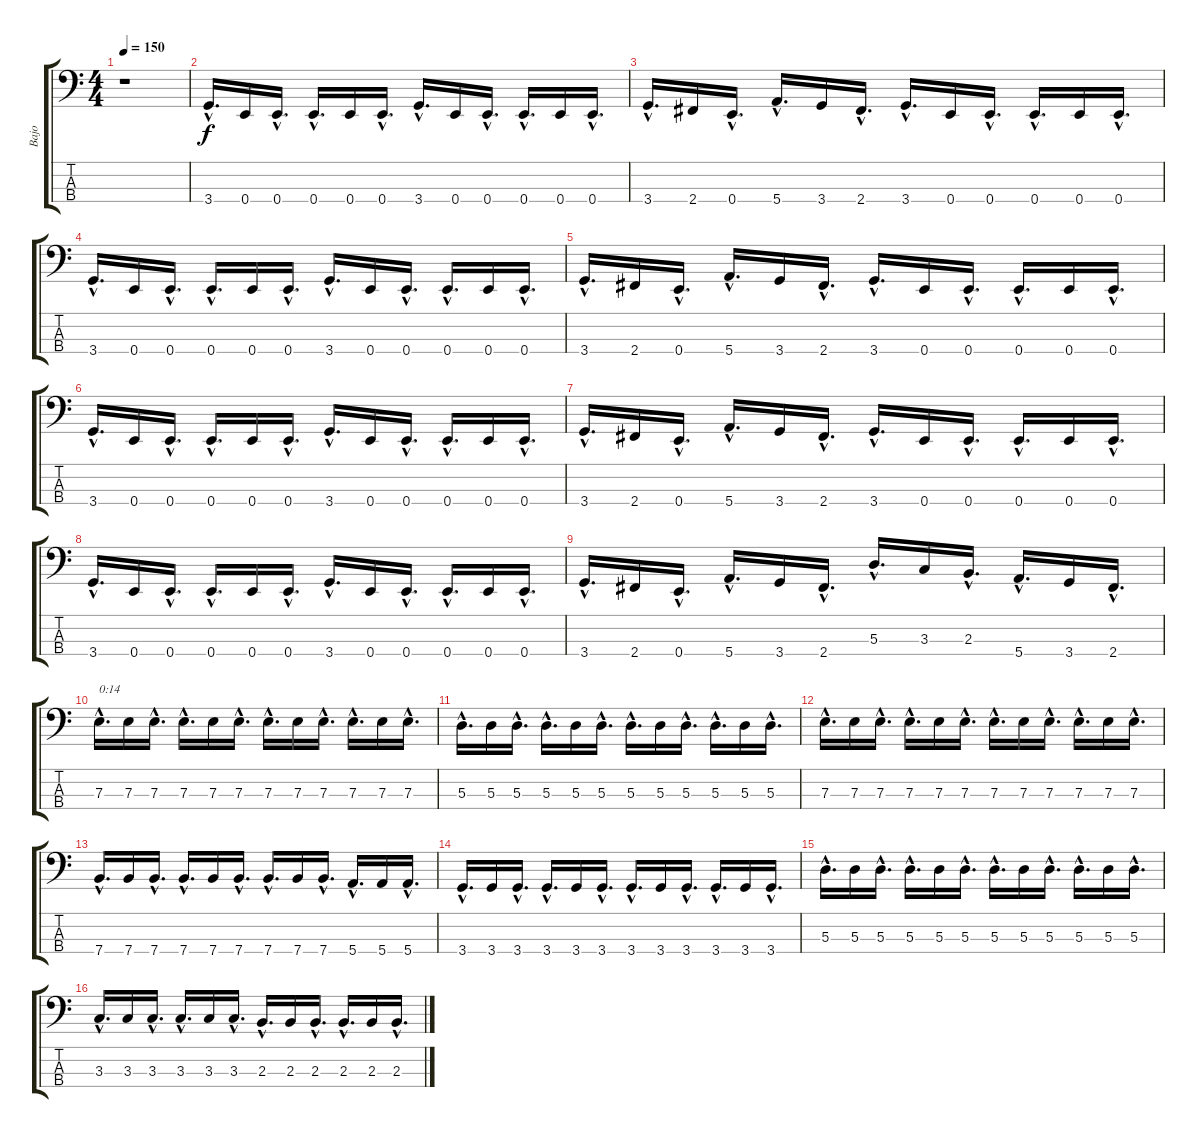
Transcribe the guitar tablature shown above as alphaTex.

\track ("Bajo" "Bajo") {instrument electricbassfinger}
\staff {score tabs}
\tuning (G2 D2 A1 E1) {hide}
\ts (4 4)
\tempo 150
\clef f4
\ks c
r.1{dy f instrument electricbassfinger} |
3.4{hac}.16{d} 0.4.16 0.4{hac}.16{d} 0.4{hac}.16{d} 0.4.16 0.4{hac}.16{d} 3.4{hac}.16{d} 0.4.16 0.4{hac}.16{d} 0.4{hac}.16{d} 0.4.16 0.4{hac}.16{d} |
3.4{hac}.16{d} 2.4.16 0.4{hac}.16{d} 5.4{hac}.16{d} 3.4.16 2.4{hac}.16{d} 3.4{hac}.16{d} 0.4.16 0.4{hac}.16{d} 0.4{hac}.16{d} 0.4.16 0.4{hac}.16{d} |
3.4{hac}.16{d} 0.4.16 0.4{hac}.16{d} 0.4{hac}.16{d} 0.4.16 0.4{hac}.16{d} 3.4{hac}.16{d} 0.4.16 0.4{hac}.16{d} 0.4{hac}.16{d} 0.4.16 0.4{hac}.16{d} |
3.4{hac}.16{d} 2.4.16 0.4{hac}.16{d} 5.4{hac}.16{d} 3.4.16 2.4{hac}.16{d} 3.4{hac}.16{d} 0.4.16 0.4{hac}.16{d} 0.4{hac}.16{d} 0.4.16 0.4{hac}.16{d} |
3.4{hac}.16{d} 0.4.16 0.4{hac}.16{d} 0.4{hac}.16{d} 0.4.16 0.4{hac}.16{d} 3.4{hac}.16{d} 0.4.16 0.4{hac}.16{d} 0.4{hac}.16{d} 0.4.16 0.4{hac}.16{d} |
3.4{hac}.16{d} 2.4.16 0.4{hac}.16{d} 5.4{hac}.16{d} 3.4.16 2.4{hac}.16{d} 3.4{hac}.16{d} 0.4.16 0.4{hac}.16{d} 0.4{hac}.16{d} 0.4.16 0.4{hac}.16{d} |
3.4{hac}.16{d} 0.4.16 0.4{hac}.16{d} 0.4{hac}.16{d} 0.4.16 0.4{hac}.16{d} 3.4{hac}.16{d} 0.4.16 0.4{hac}.16{d} 0.4{hac}.16{d} 0.4.16 0.4{hac}.16{d} |
3.4{hac}.16{d} 2.4.16 0.4{hac}.16{d} 5.4{hac}.16{d} 3.4.16 2.4{hac}.16{d} 5.3{hac}.16{d} 3.3.16 2.3{hac}.16{d} 5.4{hac}.16{d} 3.4.16 2.4{hac}.16{d} |
7.3{hac}.16{d txt "0:14"} 7.3.16 7.3{hac}.16{d} 7.3{hac}.16{d} 7.3.16 7.3{hac}.16{d} 7.3{hac}.16{d} 7.3.16 7.3{hac}.16{d} 7.3{hac}.16{d} 7.3.16 7.3{hac}.16{d} |
5.3{hac}.16{d} 5.3.16 5.3{hac}.16{d} 5.3{hac}.16{d} 5.3.16 5.3{hac}.16{d} 5.3{hac}.16{d} 5.3.16 5.3{hac}.16{d} 5.3{hac}.16{d} 5.3.16 5.3{hac}.16{d} |
7.3{hac}.16{d} 7.3.16 7.3{hac}.16{d} 7.3{hac}.16{d} 7.3.16 7.3{hac}.16{d} 7.3{hac}.16{d} 7.3.16 7.3{hac}.16{d} 7.3{hac}.16{d} 7.3.16 7.3{hac}.16{d} |
7.4{hac}.16{d} 7.4.16 7.4{hac}.16{d} 7.4{hac}.16{d} 7.4.16 7.4{hac}.16{d} 7.4{hac}.16{d} 7.4.16 7.4{hac}.16{d} 5.4{hac}.16{d} 5.4.16 5.4{hac}.16{d} |
3.4{hac}.16{d} 3.4.16 3.4{hac}.16{d} 3.4{hac}.16{d} 3.4.16 3.4{hac}.16{d} 3.4{hac}.16{d} 3.4.16 3.4{hac}.16{d} 3.4{hac}.16{d} 3.4.16 3.4{hac}.16{d} |
5.3{hac}.16{d} 5.3.16 5.3{hac}.16{d} 5.3{hac}.16{d} 5.3.16 5.3{hac}.16{d} 5.3{hac}.16{d} 5.3.16 5.3{hac}.16{d} 5.3{hac}.16{d} 5.3.16 5.3{hac}.16{d} |
3.3{hac}.16{d} 3.3.16 3.3{hac}.16{d} 3.3{hac}.16{d} 3.3.16 3.3{hac}.16{d} 2.3{hac}.16{d} 2.3.16 2.3{hac}.16{d} 2.3{hac}.16{d} 2.3.16 2.3{hac}.16{d}
